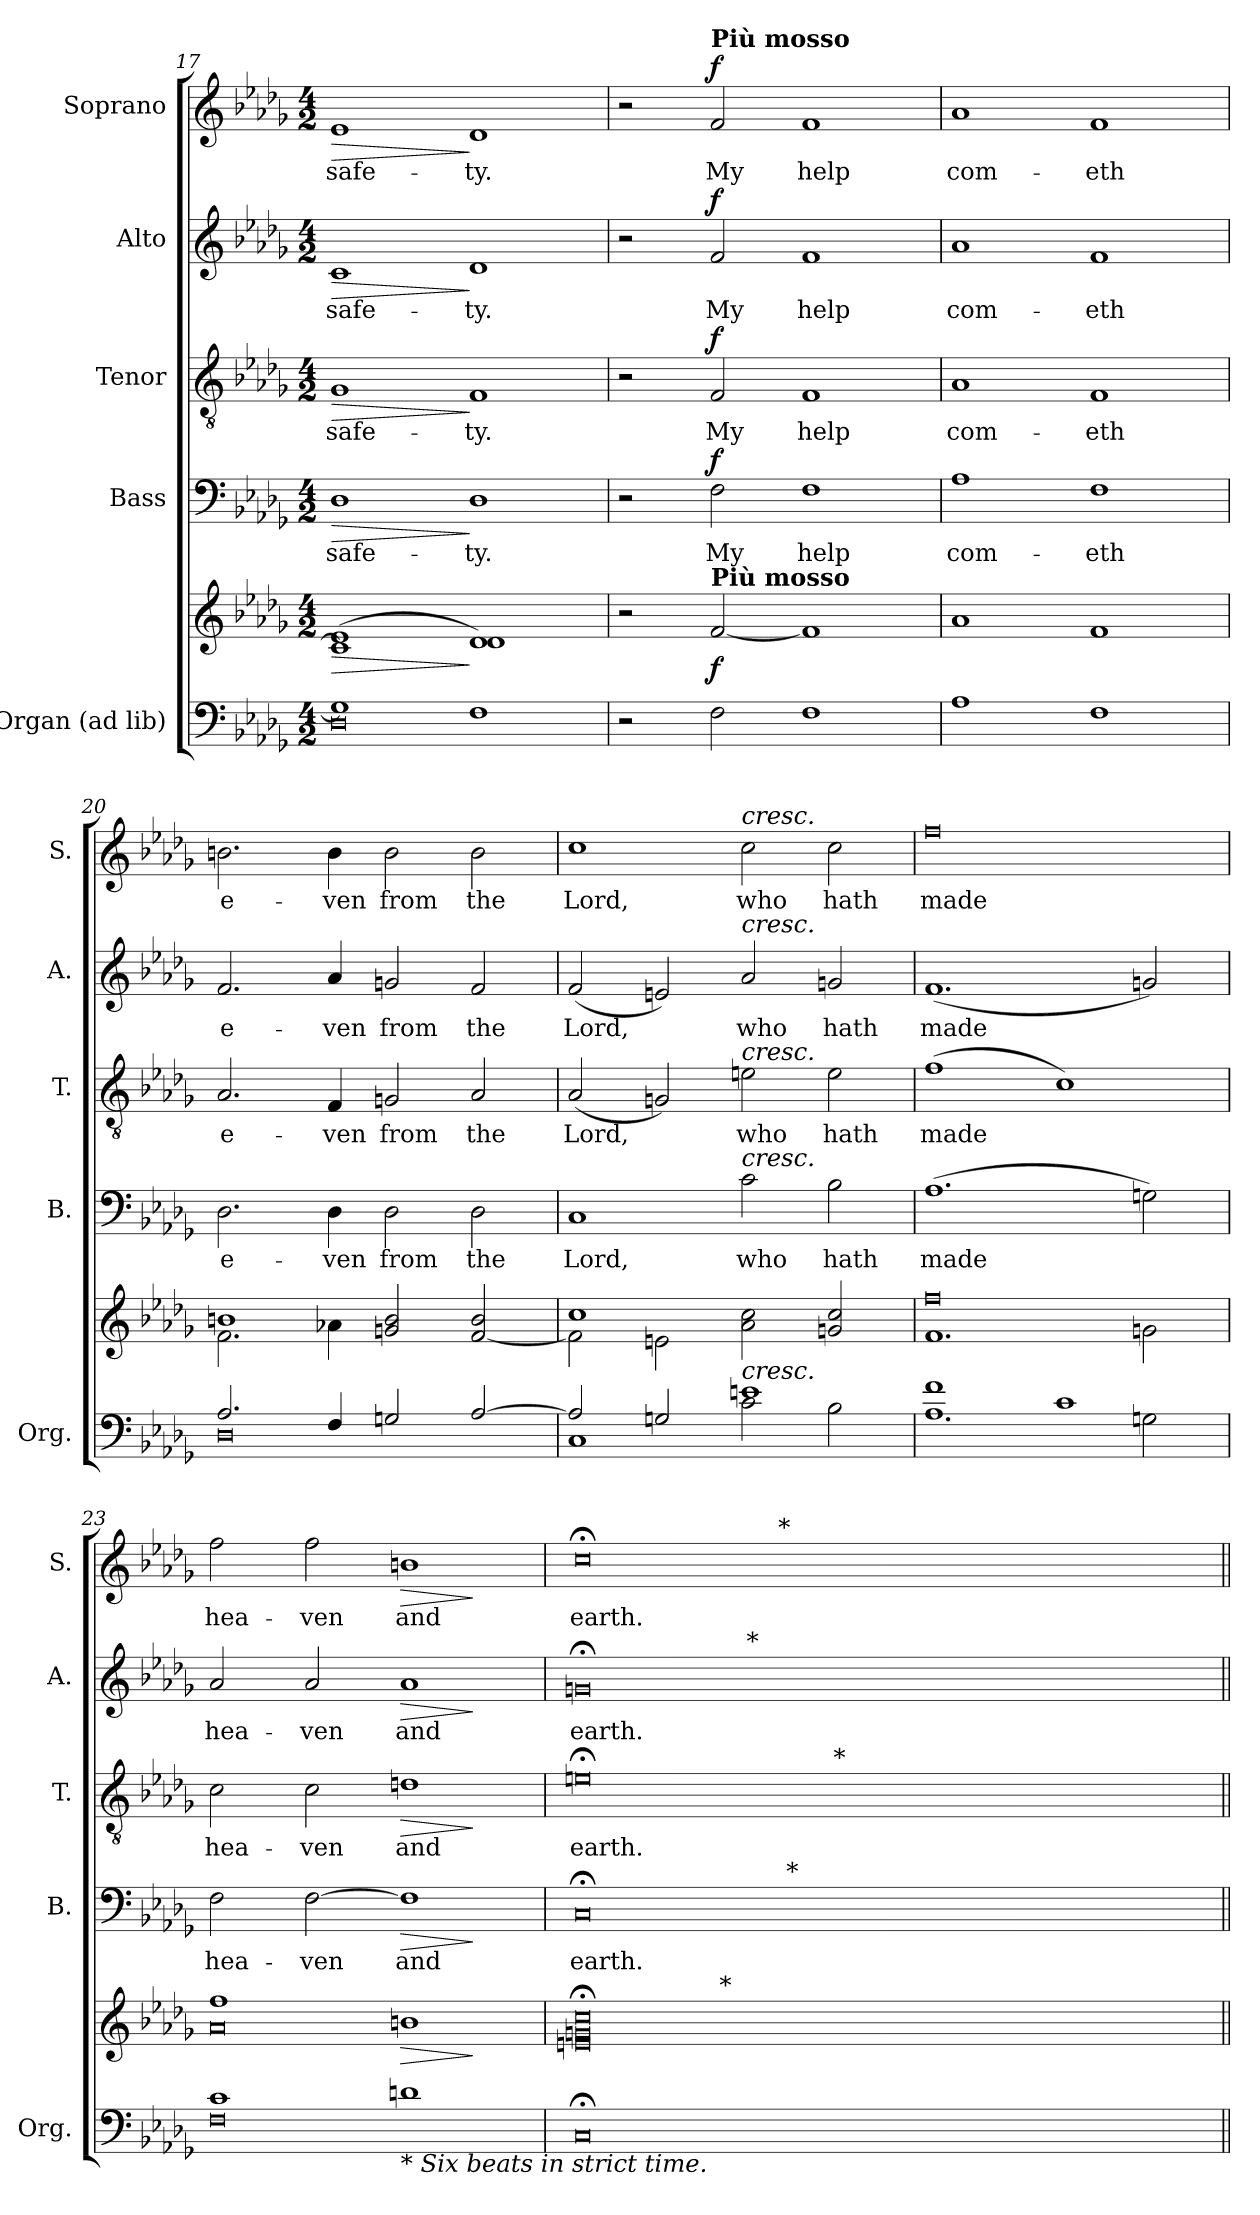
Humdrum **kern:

**kern	**kern	**dynam	**kern	**text	**dynam	**kern	**text	**dynam	**kern	**text	**dynam	**kern	**text	**dynam
*part5	*part5	*part5	*part4	*part4	*part4	*part3	*part3	*part3	*part2	*part2	*part2	*part1	*part1	*part1
*staff6	*staff5	*staff5/6	*staff4	*staff4	*staff4	*staff3	*staff3	*staff3	*staff2	*staff2	*staff2	*staff1	*staff1	*staff1
*I"Organ (ad lib)	*	*	*I"Bass	*	*	*I"Tenor	*	*	*I"Alto	*	*	*I"Soprano	*	*
*I'Org.	*	*	*I'B.	*	*	*I'T.	*	*	*I'A.	*	*	*I'S.	*	*
!!LO:PB:g=z
*clefF4	*clefG2	*	*clefF4	*	*	*clefGv2	*	*	*clefG2	*	*	*clefG2	*	*
*	*	*	*	*	*	*ITrd7c12	*	*	*	*	*	*	*	*
*k[b-e-a-d-g-]	*k[b-e-a-d-g-]	*	*k[b-e-a-d-g-]	*	*	*k[b-e-a-d-g-]	*	*	*k[b-e-a-d-g-]	*	*	*k[b-e-a-d-g-]	*	*
*D-:	*D-:	*	*D-:	*	*	*D-:	*	*	*D-:	*	*	*D-:	*	*
*M4/2	*M4/2	*	*M4/2	*	*	*M4/2	*	*	*M4/2	*	*	*M4/2	*	*
=17	=17	=17	=17	=17	=17	=17	=17	=17	=17	=17	=17	=17	=17	=17
*^	*^	*	*	*	*	*	*	*	*	*	*	*	*	*
!	!	!	!	!LO:HP:b	!	!	!	!	!	!	!	!	!	!	!	!
!	!	!	!	!	!	!LO:LY:b:color=#000000	!LO:HP:b	!	!	!	!	!	!	!	!	!
!	!	!	!	!	!	!	!	!	!LO:LY:b:color=#000000	!LO:HP:b	!	!	!	!	!	!
!	!	!	!	!	!	!	!	!	!	!	!	!LO:LY:b:color=#000000	!LO:HP:b	!	!	!
!	!	!	!	!	!	!	!	!	!	!	!	!	!	!	!LO:LY:b:color=#000000	!LO:HP:b
1G-i]	0D-i	(1e-i	1ci]	>	1D-i	safe-	>	1GG-i	safe-	>	1ci	safe-	>	1e-i	safe-	>
!	!	!	!	!	!	!LO:LY:b:color=#000000	!	!	!	!	!	!	!	!	!	!
!	!	!	!	!	!	!	!	!	!LO:LY:b:color=#000000	!	!	!	!	!	!	!
!	!	!	!	!	!	!	!	!	!	!	!	!LO:LY:b:color=#000000	!	!	!	!
!	!	!	!	!	!	!	!	!	!	!	!	!	!	!	!LO:LY:b:color=#000000	!
1Fi	.	1d-i)	1d-i	]	1D-i	-ty.	]	1FFi	-ty.	]	1d-i	-ty.	]	1d-i	-ty.	]
*v	*v	*	*	*	*	*	*	*	*	*	*	*	*	*	*	*
*	*v	*v	*	*	*	*	*	*	*	*	*	*	*	*	*
=18	=18	=18	=18	=18	=18	=18	=18	=18	=18	=18	=18	=18	=18	=18
2r	2r	.	2r	.	.	2r	.	.	2r	.	.	2r	.	.
!	!	!	!	!LO:LY:b:color=#000000	!	!	!	!	!	!	!	!	!	!
!	!	!	!	!	!	!	!LO:LY:b:color=#000000	!	!	!	!	!	!	!
!	!	!	!	!	!	!	!	!	!	!LO:LY:b:color=#000000	!	!	!	!
!	!	!	!	!	!	!	!	!	!	!	!	!LO:TX:a:B:t=Più mosso	!	!
!	!LO:TX:a:B:t=Più mosso	!	!	!	!	!	!	!	!	!	!	!	!	!
!	!	!	!	!	!	!	!	!	!	!	!	!	!LO:LY:b:color=#000000	!
2Fi\	[<2fi/	f	2Fi\	My	f	2FFi/	My	f	2fi/	My	f	2fi/	My	f
!	!	!	!	!LO:LY:b:color=#000000	!	!	!	!	!	!	!	!	!	!
!	!	!	!	!	!	!	!LO:LY:b:color=#000000	!	!	!	!	!	!	!
!	!	!	!	!	!	!	!	!	!	!LO:LY:b:color=#000000	!	!	!	!
!	!	!	!	!	!	!	!	!	!	!	!	!	!LO:LY:b:color=#000000	!
1Fi	1fi]	.	1Fi	help	.	1FFi	help	.	1fi	help	.	1fi	help	.
=19	=19	=19	=19	=19	=19	=19	=19	=19	=19	=19	=19	=19	=19	=19
!	!	!	!	!LO:LY:b:color=#000000	!	!	!	!	!	!	!	!	!	!
!	!	!	!	!	!	!	!LO:LY:b:color=#000000	!	!	!	!	!	!	!
!	!	!	!	!	!	!	!	!	!	!LO:LY:b:color=#000000	!	!	!	!
*	*MM192	*	*	*	*	*	*	*	*	*	*	*MM192	*	*
!	!	!	!	!	!	!	!	!	!	!	!	!	!LO:LY:b:color=#000000	!
1A-i	1a-i	.	1A-i	com-	.	1AA-i	com-	.	1a-i	com-	.	1a-i	com-	.
!	!	!	!	!LO:LY:b:color=#000000	!	!	!	!	!	!	!	!	!	!
!	!	!	!	!	!	!	!LO:LY:b:color=#000000	!	!	!	!	!	!	!
!	!	!	!	!	!	!	!	!	!	!LO:LY:b:color=#000000	!	!	!	!
!	!	!	!	!	!	!	!	!	!	!	!	!	!LO:LY:b:color=#000000	!
1Fi	1fi	.	1Fi	-eth	.	1FFi	-eth	.	1fi	-eth	.	1fi	-eth	.
=20	=20	=20	=20	=20	=20	=20	=20	=20	=20	=20	=20	=20	=20	=20
*^	*^	*	*	*	*	*	*	*	*	*	*	*	*	*
!	!	!	!	!	!	!LO:LY:b:color=#000000	!	!	!	!	!	!	!	!	!	!
!	!	!	!	!	!	!	!	!	!LO:LY:b:color=#000000	!	!	!	!	!	!	!
!	!	!	!	!	!	!	!	!	!	!	!	!LO:LY:b:color=#000000	!	!	!	!
!	!	!	!	!	!	!	!	!	!	!	!	!	!	!	!LO:LY:b:color=#000000	!
2.A-i/	0D-i	1bni	2.fi\	.	2.D-i\	e-	.	2.AA-i/	e-	.	2.fi/	e-	.	2.bni\	e-	.
!	!	!	!	!	!	!LO:LY:b:color=#000000	!	!	!	!	!	!	!	!	!	!
!	!	!	!	!	!	!	!	!	!LO:LY:b:color=#000000	!	!	!	!	!	!	!
!	!	!	!	!	!	!	!	!	!	!	!	!LO:LY:b:color=#000000	!	!	!	!
!	!	!	!	!	!	!	!	!	!	!	!	!	!	!	!LO:LY:b:color=#000000	!
4Fi/	.	.	4a-Xi\	.	4D-i\	-ven	.	4FFi/	-ven	.	4a-i/	-ven	.	4bi\	-ven	.
!	!	!	!	!	!	!LO:LY:b:color=#000000	!	!	!	!	!	!	!	!	!	!
!	!	!	!	!	!	!	!	!	!LO:LY:b:color=#000000	!	!	!	!	!	!	!
!	!	!	!	!	!	!	!	!	!	!	!	!LO:LY:b:color=#000000	!	!	!	!
!	!	!	!	!	!	!	!	!	!	!	!	!	!	!	!LO:LY:b:color=#000000	!
2Gni/	.	2gni/ 2bi	1ryy	.	2D-i\	from	.	2GGni/	from	.	2gni/	from	.	2bi\	from	.
!	!	!	!	!	!	!LO:LY:b:color=#000000	!	!	!	!	!	!	!	!	!	!
!	!	!	!	!	!	!	!	!	!LO:LY:b:color=#000000	!	!	!	!	!	!	!
!	!	!	!	!	!	!	!	!	!	!	!	!LO:LY:b:color=#000000	!	!	!	!
!	!	!	!	!	!	!	!	!	!	!	!	!	!	!	!LO:LY:b:color=#000000	!
[>2A-i/	.	[<2fi/ 2bi	.	.	2D-i\	the	.	2AA-i/	the	.	2fi/	the	.	2bi\	the	.
=21	=21	=21	=21	=21	=21	=21	=21	=21	=21	=21	=21	=21	=21	=21	=21	=21
!	!	!	!	!	!	!LO:LY:b:color=#000000	!	!	!	!	!	!	!	!	!	!
!	!	!	!	!	!	!	!	!	!LO:LY:b:color=#000000	!	!	!	!	!	!	!
!	!	!	!	!	!	!	!	!	!	!	!	!LO:LY:b:color=#000000	!	!	!	!
!	!	!	!	!	!	!	!	!	!	!	!	!	!	!	!LO:LY:b:color=#000000	!
2A-i/]	1Ci	1cci	2fi\]	.	1Ci	Lord,	.	(2AA-i/	Lord,	.	(2fi/	Lord,	.	1cci	Lord,	.
2Gni/	.	.	2eni\	.	.	.	.	2GGni/)	.	.	2eni/)	.	.	.	.	.
!	!	!	!	!	!	!LO:LY:b:color=#000000	!	!	!	!	!	!	!	!	!	!
!	!	!	!	!	!	!	!	!	!LO:LY:b:color=#000000	!	!	!	!	!	!	!
!	!	!	!	!	!	!	!	!	!	!	!	!LO:LY:b:color=#000000	!	!	!	!
!	!	!	!	!	!	!	!	!	!	!	!	!	!	!LO:TX:a:i:t=cresc.	!	!
!	!	!	!	!	!	!	!	!	!	!	!LO:TX:a:i:t=cresc.	!	!	!	!	!
!	!	!	!	!	!	!	!	!LO:TX:a:i:t=cresc.	!	!	!	!	!	!	!	!
!	!	!	!	!	!LO:TX:a:i:t=cresc.	!	!	!	!	!	!	!	!	!	!	!
!	!	!LO:TX:b:i:t=cresc.	!	!	!	!	!	!	!	!	!	!	!	!	!	!
!	!	!	!	!	!	!	!	!	!	!	!	!	!	!	!LO:LY:b:color=#000000	!
1eni	2ci\	2a-i\ 2cci	1ryy	.	2ci\	who	.	2Eni\	who	.	2a-i/	who	.	2cci\	who	.
!	!	!	!	!	!	!LO:LY:b:color=#000000	!	!	!	!	!	!	!	!	!	!
!	!	!	!	!	!	!	!	!	!LO:LY:b:color=#000000	!	!	!	!	!	!	!
!	!	!	!	!	!	!	!	!	!	!	!	!LO:LY:b:color=#000000	!	!	!	!
!	!	!	!	!	!	!	!	!	!	!	!	!	!	!	!LO:LY:b:color=#000000	!
.	2B-i\	2gni/ 2cci	.	.	2B-i\	hath	.	2Ei\	hath	.	2gni/	hath	.	2cci\	hath	.
!!LO:LB:g=z
=22	=22	=22	=22	=22	=22	=22	=22	=22	=22	=22	=22	=22	=22	=22	=22	=22
!	!	!	!	!	!	!LO:LY:b:color=#000000	!	!	!	!	!	!	!	!	!	!
!	!	!	!	!	!	!	!	!	!LO:LY:b:color=#000000	!	!	!	!	!	!	!
!	!	!	!	!	!	!	!	!	!	!	!	!LO:LY:b:color=#000000	!	!	!	!
!	!	!	!	!	!	!	!	!	!	!	!	!	!	!	!LO:LY:b:color=#000000	!
1fi	1.A-i	0ffi	1.fi	.	(1.A-i	made	.	(1Fi	made	.	(1.fi	made	.	0ffi	made	.
1ci	.	.	.	.	.	.	.	1Ci)	.	.	.	.	.	.	.	.
.	2Gni\	.	2gni\	.	2Gni\)	.	.	.	.	.	2gni/)	.	.	.	.	.
=23	=23	=23	=23	=23	=23	=23	=23	=23	=23	=23	=23	=23	=23	=23	=23	=23
!	!	!	!	!	!	!LO:LY:b:color=#000000	!	!	!	!	!	!	!	!	!	!
!	!	!	!	!	!	!	!	!	!LO:LY:b:color=#000000	!	!	!	!	!	!	!
!	!	!	!	!	!	!	!	!	!	!	!	!LO:LY:b:color=#000000	!	!	!	!
!	!	!	!	!	!	!	!	!	!	!	!	!	!	!	!LO:LY:b:color=#000000	!
1ci	0Fi	1ffi	0a-i	.	2Fi\	hea-	.	2Ci\	hea-	.	2a-i/	hea-	.	2ffi\	hea-	.
!	!	!	!	!	!	!LO:LY:b:color=#000000	!	!	!	!	!	!	!	!	!	!
!	!	!	!	!	!	!	!	!	!LO:LY:b:color=#000000	!	!	!	!	!	!	!
!	!	!	!	!	!	!	!	!	!	!	!	!LO:LY:b:color=#000000	!	!	!	!
!	!	!	!	!	!	!	!	!	!	!	!	!	!	!	!LO:LY:b:color=#000000	!
.	.	.	.	.	[>2Fi\	-ven	.	2Ci\	-ven	.	2a-i/	-ven	.	2ffi\	-ven	.
!	!	!	!	!LO:HP:b	!	!	!	!	!	!	!	!	!	!	!	!
!	!	!	!	!	!	!LO:LY:b:color=#000000	!LO:HP:b	!	!	!	!	!	!	!	!	!
!	!	!	!	!	!	!	!	!	!LO:LY:b:color=#000000	!LO:HP:b	!	!	!	!	!	!
!	!	!	!	!	!	!	!	!	!	!	!	!LO:LY:b:color=#000000	!LO:HP:b	!	!	!
!LO:TX:b:i:t=* Six beats in strict time.	!	!	!	!	!	!	!	!	!	!	!	!	!	!	!	!
!	!	!	!	!	!	!	!	!	!	!	!	!	!	!	!LO:LY:b:color=#000000	!LO:HP:b
1dni	.	1bni	.	>	1Fi]	and	>	1Dni	and	>	1a-i	and	>	1bni	and	>
*v	*v	*	*	*	*	*	*	*	*	*	*	*	*	*	*	*
*	*v	*v	*	*	*	*	*	*	*	*	*	*	*	*	*
.	.	]	.	.	]	.	.	]	.	.	]	.	.	]
=24	=24	=24	=24	=24	=24	=24	=24	=24	=24	=24	=24	=24	=24	=24
!	!	!	!	!LO:LY:b:color=#000000	!	!	!	!	!	!	!	!	!	!
!	!	!	!	!	!	!	!LO:LY:b:color=#000000	!	!	!	!	!	!	!
!	!	!	!	!	!	!	!	!	!	!LO:LY:b:color=#000000	!	!	!	!
!	!	!	!	!	!	!	!	!	!	!	!	!	!LO:LY:b:color=#000000	!
*	*^	*	*^	*	*	*^	*	*	*^	*	*	*^	*	*
0C;i	0eni; 0gni; 0cci;	4ryy	.	0C;i	2ryy	earth.	.	0En;i	2ryy	earth.	.	0gn;i	4ryy	earth.	.	0cc;i	2ryy	earth.	.
.	.	8ryy	.	.	.	.	.	.	.	.	.	.	8ryy	.	.	.	.	.	.
.	.	16ryy	.	.	.	.	.	.	.	.	.	.	16ryy	.	.	.	.	.	.
.	.	128ryy	.	.	.	.	.	.	.	.	.	.	32ryy	.	.	.	.	.	.
.	.	256ryy	.	.	.	.	.	.	.	.	.	.	.	.	.	.	.	.	.
.	.	1024ryy	.	.	.	.	.	.	.	.	.	.	.	.	.	.	.	.	.
!	!	!LO:TX:a:i:t=*	!	!	!	!	!	!	!	!	!	!	!	!	!	!	!	!	!
.	.	1ryy	.	.	.	.	.	.	.	.	.	.	.	.	.	.	.	.	.
.	.	.	.	.	.	.	.	.	.	.	.	.	64ryy	.	.	.	.	.	.
.	.	.	.	.	.	.	.	.	.	.	.	.	512ryy	.	.	.	.	.	.
!	!	!	!	!	!	!	!	!	!	!	!	!	!LO:TX:a:i:t=*	!	!	!	!	!	!
.	.	.	.	.	.	.	.	.	.	.	.	.	1ryy	.	.	.	.	.	.
.	.	.	.	.	32ryy	.	.	.	8ryy	.	.	.	.	.	.	.	32ryy	.	.
.	.	.	.	.	128ryy	.	.	.	.	.	.	.	.	.	.	.	512.ryy	.	.
!	!	!	!	!	!	!	!	!	!	!	!	!	!	!	!	!	!LO:TX:a:i:t=*	!	!
.	.	.	.	.	.	.	.	.	.	.	.	.	.	.	.	.	1ryy	.	.
.	.	.	.	.	512ryy	.	.	.	.	.	.	.	.	.	.	.	.	.	.
!	!	!	!	!	!LO:TX:a:i:t=*	!	!	!	!	!	!	!	!	!	!	!	!	!	!
.	.	.	.	.	1ryy	.	.	.	.	.	.	.	.	.	.	.	.	.	.
.	.	.	.	.	.	.	.	.	64ryy	.	.	.	.	.	.	.	.	.	.
.	.	.	.	.	.	.	.	.	512ryy	.	.	.	.	.	.	.	.	.	.
!	!	!	!	!	!	!	!	!	!LO:TX:a:i:t=*	!	!	!	!	!	!	!	!	!	!
.	.	.	.	.	.	.	.	.	1ryy	.	.	.	.	.	.	.	.	.	.
.	.	2ryy	.	.	.	.	.	.	.	.	.	.	.	.	.	.	.	.	.
.	.	.	.	.	.	.	.	.	.	.	.	.	2ryy	.	.	.	.	.	.
.	.	.	.	.	.	.	.	.	.	.	.	.	.	.	.	.	4ryy	.	.
.	.	.	.	.	4ryy	.	.	.	.	.	.	.	.	.	.	.	.	.	.
.	.	.	.	.	.	.	.	.	4ryy	.	.	.	.	.	.	.	.	.	.
.	.	.	.	.	.	.	.	.	.	.	.	.	.	.	.	.	8ryy	.	.
.	.	.	.	.	8ryy	.	.	.	.	.	.	.	.	.	.	.	.	.	.
.	.	.	.	.	.	.	.	.	16ryy	.	.	.	.	.	.	.	.	.	.
.	.	.	.	.	.	.	.	.	.	.	.	.	.	.	.	.	16ryy	.	.
.	.	.	.	.	16ryy	.	.	.	.	.	.	.	.	.	.	.	.	.	.
.	.	32ryy	.	.	.	.	.	.	.	.	.	.	.	.	.	.	.	.	.
.	.	.	.	.	.	.	.	.	32ryy	.	.	.	.	.	.	.	.	.	.
.	.	.	.	.	.	.	.	.	.	.	.	.	.	.	.	.	64ryy	.	.
.	.	.	.	.	64ryy	.	.	.	.	.	.	.	.	.	.	.	.	.	.
.	.	64ryy	.	.	.	.	.	.	.	.	.	.	.	.	.	.	.	.	.
.	.	.	.	.	.	.	.	.	128..ryy	.	.	.	128..ryy	.	.	.	.	.	.
.	.	.	.	.	.	.	.	.	.	.	.	.	.	.	.	.	128ryy	.	.
.	.	.	.	.	256.ryy	.	.	.	.	.	.	.	.	.	.	.	.	.	.
.	.	.	.	.	.	.	.	.	.	.	.	.	.	.	.	.	256ryy	.	.
.	.	512.ryy	.	.	.	.	.	.	.	.	.	.	.	.	.	.	.	.	.
.	.	.	.	.	.	.	.	.	.	.	.	.	.	.	.	.	1024ryy	.	.
*	*v	*v	*	*	*	*	*	*v	*v	*	*	*v	*v	*	*	*v	*v	*	*
*	*	*	*v	*v	*	*	*	*	*	*	*	*	*	*	*
=||	=||	=||	=||	=||	=||	=||	=||	=||	=||	=||	=||	=||	=||	=||
*-	*-	*-	*-	*-	*-	*-	*-	*-	*-	*-	*-	*-	*-	*-
